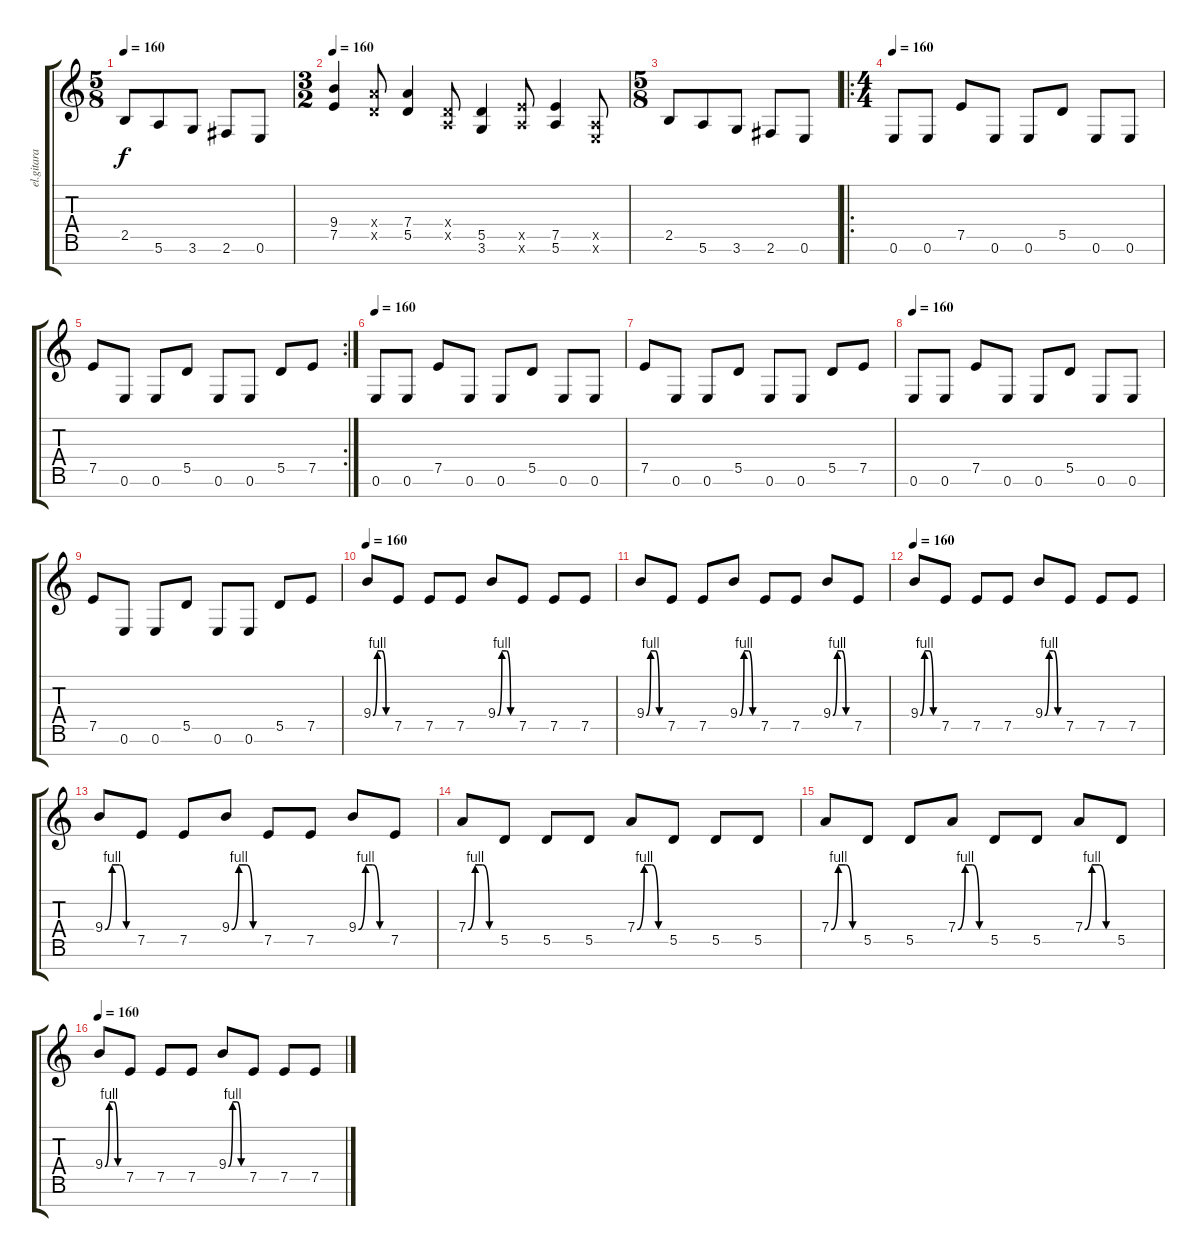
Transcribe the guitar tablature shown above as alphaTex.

\track ("el.gitara" "el.gitara") {instrument distortionguitar}
\staff {score tabs}
\tuning (E4 B3 G3 D3 A2 E2 B1) {hide}
\ts (5 8)
\tempo 160
\clef g2
\ks c
2.5.8{dy f} 5.6.8 3.6.8 2.6.8 0.6.8 |
\ts (3 2)
\tempo 160
(9.4 7.5).4 (7.4{x} 5.5{x}).8 (7.4 5.5).4 (0.4{x} 0.5{x}).8 (5.5 3.6).4 (7.5{x} 5.6{x}).8 (7.5 5.6).4 (0.5{x} 0.6{x}).8 |
\ts (5 8)
2.5.8 5.6.8 3.6.8 2.6.8 0.6.8 |
\ro
\ts (4 4)
\tempo 160
0.6.8 0.6.8 7.5.8 0.6.8 0.6.8 5.5.8 0.6.8 0.6.8 |
\rc 2
7.5.8 0.6.8 0.6.8 5.5.8 0.6.8 0.6.8 5.5.8 7.5.8 |
\tempo 160
0.6.8 0.6.8 7.5.8 0.6.8 0.6.8 5.5.8 0.6.8 0.6.8 |
7.5.8 0.6.8 0.6.8 5.5.8 0.6.8 0.6.8 5.5.8 7.5.8 |
\tempo 160
0.6.8 0.6.8 7.5.8 0.6.8 0.6.8 5.5.8 0.6.8 0.6.8 |
7.5.8 0.6.8 0.6.8 5.5.8 0.6.8 0.6.8 5.5.8 7.5.8 |
\tempo 160
9.4{be (custom 0 0 15 4 30 4 45 0 60 0)}.8 7.5.8 7.5.8 7.5.8 9.4{be (custom 0 0 15 4 30 4 45 0 60 0)}.8 7.5.8 7.5.8 7.5.8 |
9.4{be (custom 0 0 15 4 30 4 45 0 60 0)}.8 7.5.8 7.5.8 9.4{be (custom 0 0 15 4 30 4 45 0 60 0)}.8 7.5.8 7.5.8 9.4{be (custom 0 0 15 4 30 4 45 0 60 0)}.8 7.5.8 |
\tempo 160
9.4{be (custom 0 0 15 4 30 4 45 0 60 0)}.8 7.5.8 7.5.8 7.5.8 9.4{be (custom 0 0 15 4 30 4 45 0 60 0)}.8 7.5.8 7.5.8 7.5.8 |
9.4{be (custom 0 0 15 4 30 4 45 0 60 0)}.8 7.5.8 7.5.8 9.4{be (custom 0 0 15 4 30 4 45 0 60 0)}.8 7.5.8 7.5.8 9.4{be (custom 0 0 15 4 30 4 45 0 60 0)}.8 7.5.8 |
7.4{be (custom 0 0 15 4 30 4 45 0 60 0)}.8 5.5.8 5.5.8 5.5.8 7.4{be (custom 0 0 15 4 30 4 45 0 60 0)}.8 5.5.8 5.5.8 5.5.8 |
7.4{be (custom 0 0 15 4 30 4 45 0 60 0)}.8 5.5.8 5.5.8 7.4{be (custom 0 0 15 4 30 4 45 0 60 0)}.8 5.5.8 5.5.8 7.4{be (custom 0 0 15 4 30 4 45 0 60 0)}.8 5.5.8 |
\tempo 160
9.4{be (custom 0 0 15 4 30 4 45 0 60 0)}.8 7.5.8 7.5.8 7.5.8 9.4{be (custom 0 0 15 4 30 4 45 0 60 0)}.8 7.5.8 7.5.8 7.5.8
